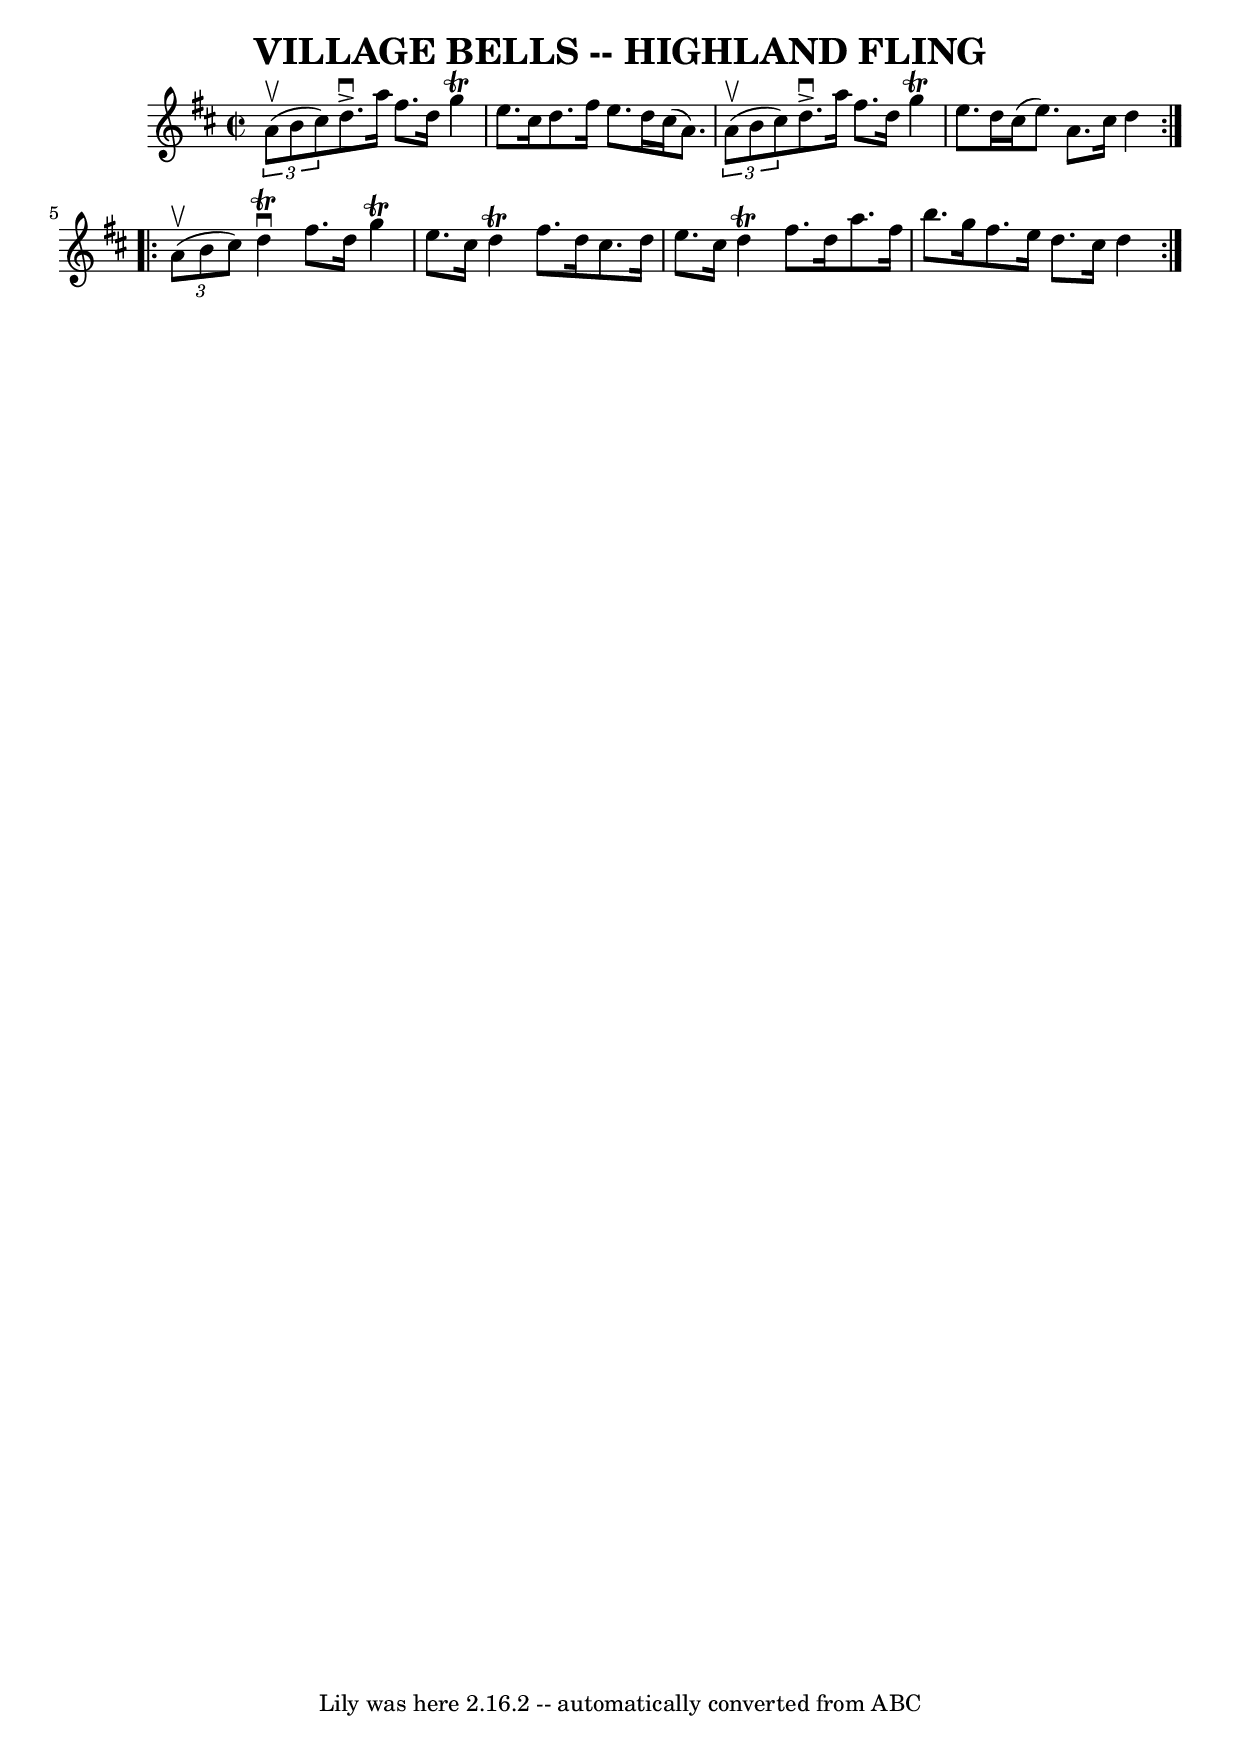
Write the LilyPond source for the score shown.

\version "2.16.2"
\include "Mammoth.ily"
\header {
	%% book = "Ryan's Mammoth Collection of Fiddle Tunes"
	crossRefNumber = "1"
	footnotes = ""
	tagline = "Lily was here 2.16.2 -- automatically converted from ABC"
	title = "VILLAGE BELLS -- HIGHLAND FLING"
}
voicedefault =  {


\repeat volta 2 {
\override Staff.TimeSignature #'style = #'C
 \time 2/2 
\key d \major   \times 2/3 { a'8 (^\upbow b'8 cis''8) }    
   |
 d''8.^\accent^\downbow a''16 fis''8. d''16 g''4 
^\trill e''8. cis''16    |
 d''8. fis''16 e''8. d''16    
cis''16 (a'8.)   \times 2/3 { a'8 (^\upbow b'8 cis''8) }       
|
 d''8.^\accent^\downbow a''16 fis''8. d''16 g''4^\trill  
 e''8. d''16    |
 cis''16 (e''8.) a'8. cis''16 d''4   
 }     \repeat volta 2 {   \times 2/3 { a'8 (^\upbow b'8 cis''8) }    
   |
 d''4^\downbow^\trill fis''8. d''16 g''4^\trill e''8.  
 cis''16    |
 d''4^\trill fis''8. d''16 cis''8. d''16    
e''8. cis''16        |
 d''4^\trill fis''8. d''16 a''8.    
fis''16 b''8. g''16    |
 fis''8. e''16 d''8. cis''16    
d''4    }   
}

\score{
    <<

	\context Staff="default"
	{
	    \voicedefault 
	}

    >>
	\layout {
	}
	\midi {}
}
